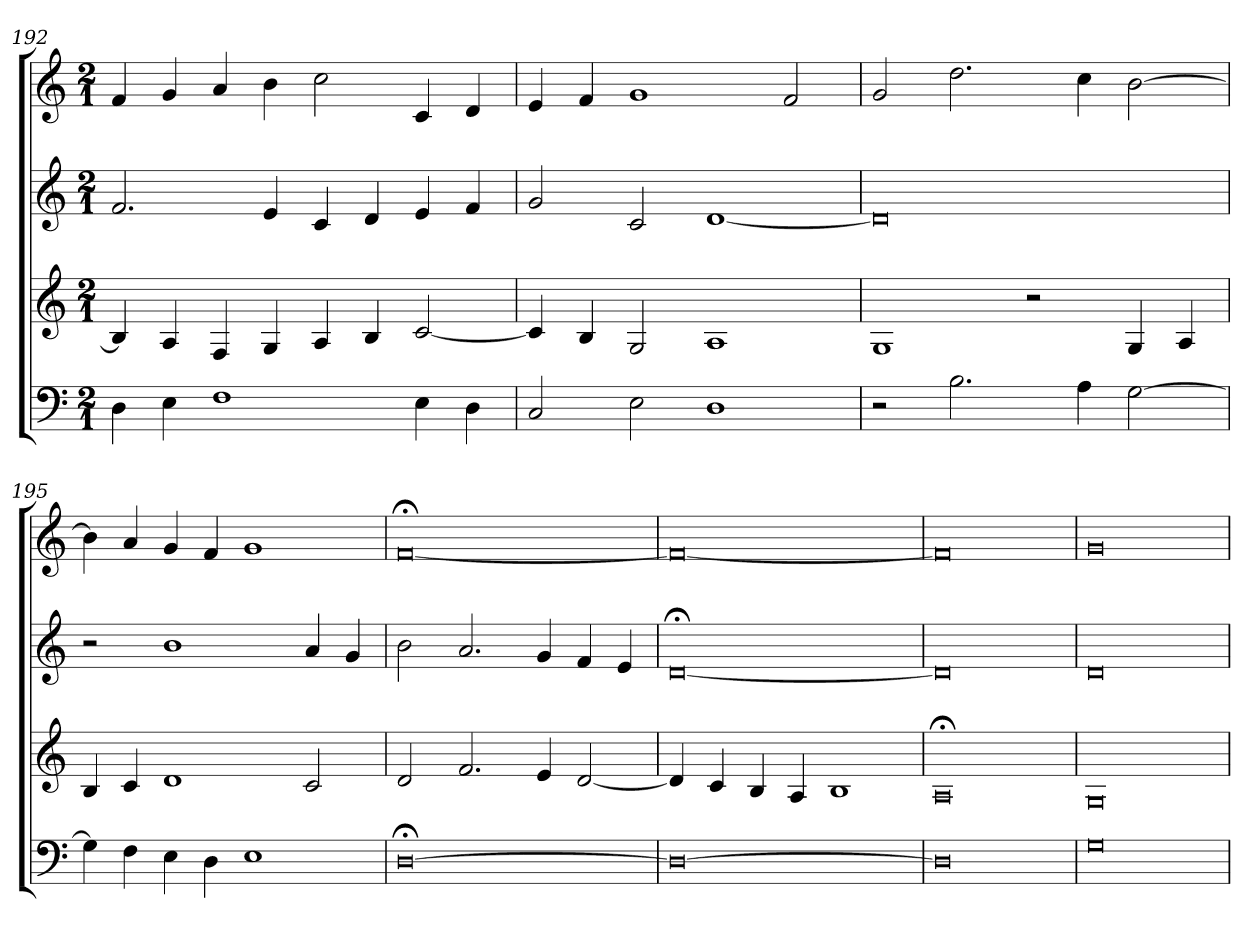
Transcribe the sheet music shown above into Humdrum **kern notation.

**kern	**kern	**kern	**kern
*part4	*part3	*part2	*part1
*staff4	*staff3	*staff2	*staff1
*clefF4	*clefG2	*clefG2	*clefG2
*M2/1	*M2/1	*M2/1	*M2/1
=192	=192	=192	=192
4D	4B]	2.f	4f
4E	4A	.	4g
1F	4F	.	4a
.	4G	4e	4b
.	4A	4c	2cc
.	4B	4d	.
4E	[2c	4e	4c
4D	.	4f	4d
=193	=193	=193	=193
2C	4c]	2g	4e
.	4B	.	4f
2E	2G	2c	1g
1D	1A	[1d	.
.	.	.	2f
=194	=194	=194	=194
2r	1G	0d]	2g
2.B	.	.	2.dd
.	2r	.	.
4A	.	.	4cc
[2G	4G	.	[2b
.	4A	.	.
=195	=195	=195	=195
4G]	4B	2r	4b]
4F	4c	.	4a
4E	1d	1b	4g
4D	.	.	4f
1E	.	.	1g
.	2c	4a	.
.	.	4g	.
=196	=196	=196	=196
[0D;<	2d	2b	[0f;<
.	2.f	2.a	.
.	4e	4g	.
.	[2d	4f	.
.	.	4e	.
=197	=197	=197	=197
0D_	4d]	[0d;<	0f_
.	4c	.	.
.	4B	.	.
.	4A	.	.
.	1B	.	.
=198	=198	=198	=198
0D]	0A;<	0d]	0f]
=199	=199	=199	=199
0G	0G	0d	0g
=	=	=	=
*-	*-	*-	*-
